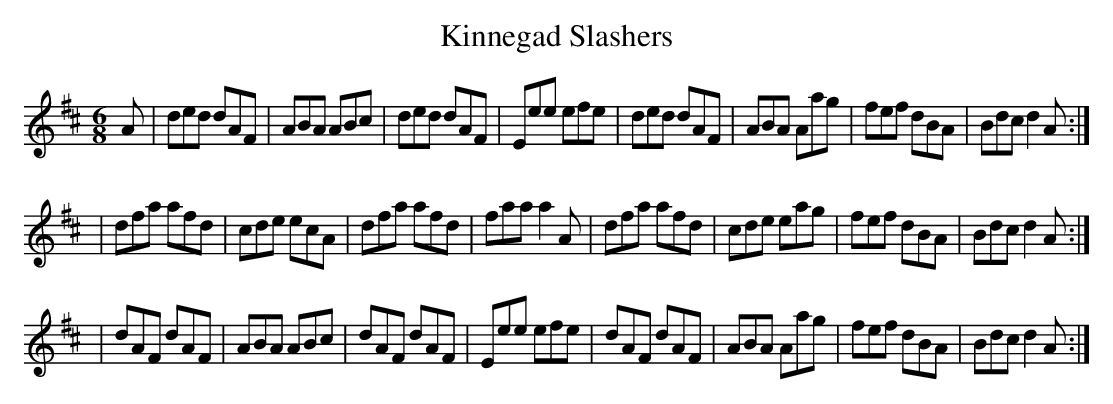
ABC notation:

X:1
T:Kinnegad Slashers
M:6/8
K:D
A|ded dAF|ABA ABc|ded dAF|Eee efe|\
ded dAF|ABA Aag|fef dBA| Bdc d2 A:|
|dfa afd|cde ecA|dfa afd|faa a2A|\
dfa afd|cde eag|fef dBA|Bdc d2 A:|
|dAF dAF|ABA ABc|dAF dAF|Eee efe|\
dAF dAF|ABA Aag|fef dBA|Bdc d2 A:|
